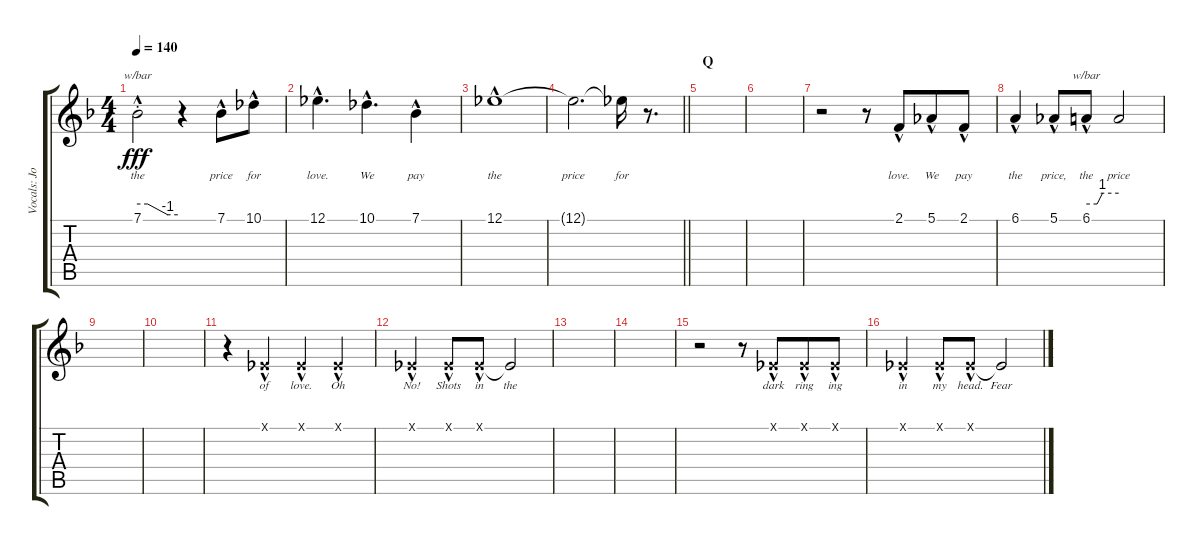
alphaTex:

\track ("Vocals: Johnny" "Vocals: Jo") {instrument lead2sawtooth}
\staff {score tabs}
\tuning (Eb4 Bb3 Gb3 Db3 Ab2 Eb2) {hide}
\ts (4 4)
\tempo 140
\clef g2
\ks f
7.1{hac st}.2{tbe (custom default 0 0 15 0 45 -4 60 -4) lyrics (0 "the") lyrics (1 "") lyrics (2 "") lyrics (3 "") lyrics (4 "") dy fff} r.4 7.1{hac}.8{lyrics (0 "price") lyrics (1 "") lyrics (2 "") lyrics (3 "") lyrics (4 "")} 10.1{hac}.8{lyrics (0 "for") lyrics (1 "") lyrics (2 "") lyrics (3 "") lyrics (4 "")} |
12.1{hac}.4{d lyrics (0 "love.") lyrics (1 "") lyrics (2 "") lyrics (3 "") lyrics (4 "")} 10.1{hac}.4{d lyrics (0 "We") lyrics (1 "") lyrics (2 "") lyrics (3 "") lyrics (4 "")} 7.1{hac}.4{lyrics (0 "pay") lyrics (1 "") lyrics (2 "") lyrics (3 "") lyrics (4 "")} |
12.1{hac}.1{lyrics (0 "the") lyrics (1 "") lyrics (2 "") lyrics (3 "") lyrics (4 "")} |
\barLineRight lightlight
12.1{t}.2{d lyrics (0 "price") lyrics (1 "") lyrics (2 "") lyrics (3 "") lyrics (4 "")} 12.1{t}.16{lyrics (0 "for") lyrics (1 "") lyrics (2 "") lyrics (3 "") lyrics (4 "")} r.8{d} |
\section ("" "Q")
|
|
r.2 r.8 2.1{hac}.8{lyrics (0 "love.") lyrics (1 "") lyrics (2 "") lyrics (3 "") lyrics (4 "") beam merge} 5.1{hac}.8{lyrics (0 "We") lyrics (1 "") lyrics (2 "") lyrics (3 "") lyrics (4 "")} 2.1{hac}.8{lyrics (0 "pay") lyrics (1 "") lyrics (2 "") lyrics (3 "") lyrics (4 "")} |
6.1{hac}.4{lyrics (0 "the") lyrics (1 "") lyrics (2 "") lyrics (3 "") lyrics (4 "")} 5.1{hac}.8{lyrics (0 "price,") lyrics (1 "") lyrics (2 "") lyrics (3 "") lyrics (4 "")} 6.1{hac}.8{tbe (custom default 0 0 20 0 30 4 60 4) lyrics (0 "the") lyrics (1 "") lyrics (2 "") lyrics (3 "") lyrics (4 "")} 6.1{t}.2{lyrics (0 "price") lyrics (1 "") lyrics (2 "") lyrics (3 "") lyrics (4 "")} |
|
|
r.4 0.1{hac x}.4{lyrics (0 "of") lyrics (1 "") lyrics (2 "") lyrics (3 "") lyrics (4 "")} 0.1{hac x}.4{lyrics (0 "love.") lyrics (1 "") lyrics (2 "") lyrics (3 "") lyrics (4 "")} 0.1{hac x}.4{lyrics (0 "Oh") lyrics (1 "") lyrics (2 "") lyrics (3 "") lyrics (4 "")} |
0.1{hac x}.4{lyrics (0 "No!") lyrics (1 "") lyrics (2 "") lyrics (3 "") lyrics (4 "")} 0.1{hac x}.8{lyrics (0 "Shots") lyrics (1 "") lyrics (2 "") lyrics (3 "") lyrics (4 "")} 0.1{hac x}.8{lyrics (0 "in") lyrics (1 "") lyrics (2 "") lyrics (3 "") lyrics (4 "")} 0.1{t}.2{lyrics (0 "the") lyrics (1 "") lyrics (2 "") lyrics (3 "") lyrics (4 "")} |
|
|
r.2 r.8 0.1{hac x}.8{lyrics (0 "dark") lyrics (1 "") lyrics (2 "") lyrics (3 "") lyrics (4 "") beam merge} 0.1{hac x}.8{lyrics (0 "ring") lyrics (1 "") lyrics (2 "") lyrics (3 "") lyrics (4 "")} 0.1{hac x}.8{lyrics (0 "ing") lyrics (1 "") lyrics (2 "") lyrics (3 "") lyrics (4 "")} |
0.1{hac x}.4{lyrics (0 "in") lyrics (1 "") lyrics (2 "") lyrics (3 "") lyrics (4 "")} 0.1{hac x}.8{lyrics (0 "my") lyrics (1 "") lyrics (2 "") lyrics (3 "") lyrics (4 "")} 0.1{hac x}.8{lyrics (0 "head.") lyrics (1 "") lyrics (2 "") lyrics (3 "") lyrics (4 "")} 0.1{t}.2{lyrics (0 "Fear") lyrics (1 "") lyrics (2 "") lyrics (3 "") lyrics (4 "")}
